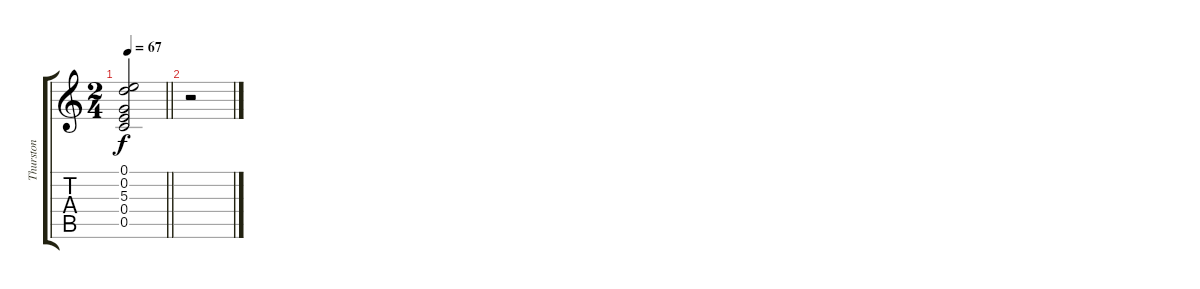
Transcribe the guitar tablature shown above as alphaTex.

\track ("Thurston" "Thurston") {instrument electricguitarclean}
\staff {score tabs}
\tuning (D4 G3 B3 E3 C3 C2) {hide}
\ts (2 4)
\tempo 67
\clef g2
\barLineRight lightlight
\ks c
(0.1{t} 0.2{t} 5.3{t} 0.4{t} 0.5{t}).2{dy f} |
r.2
